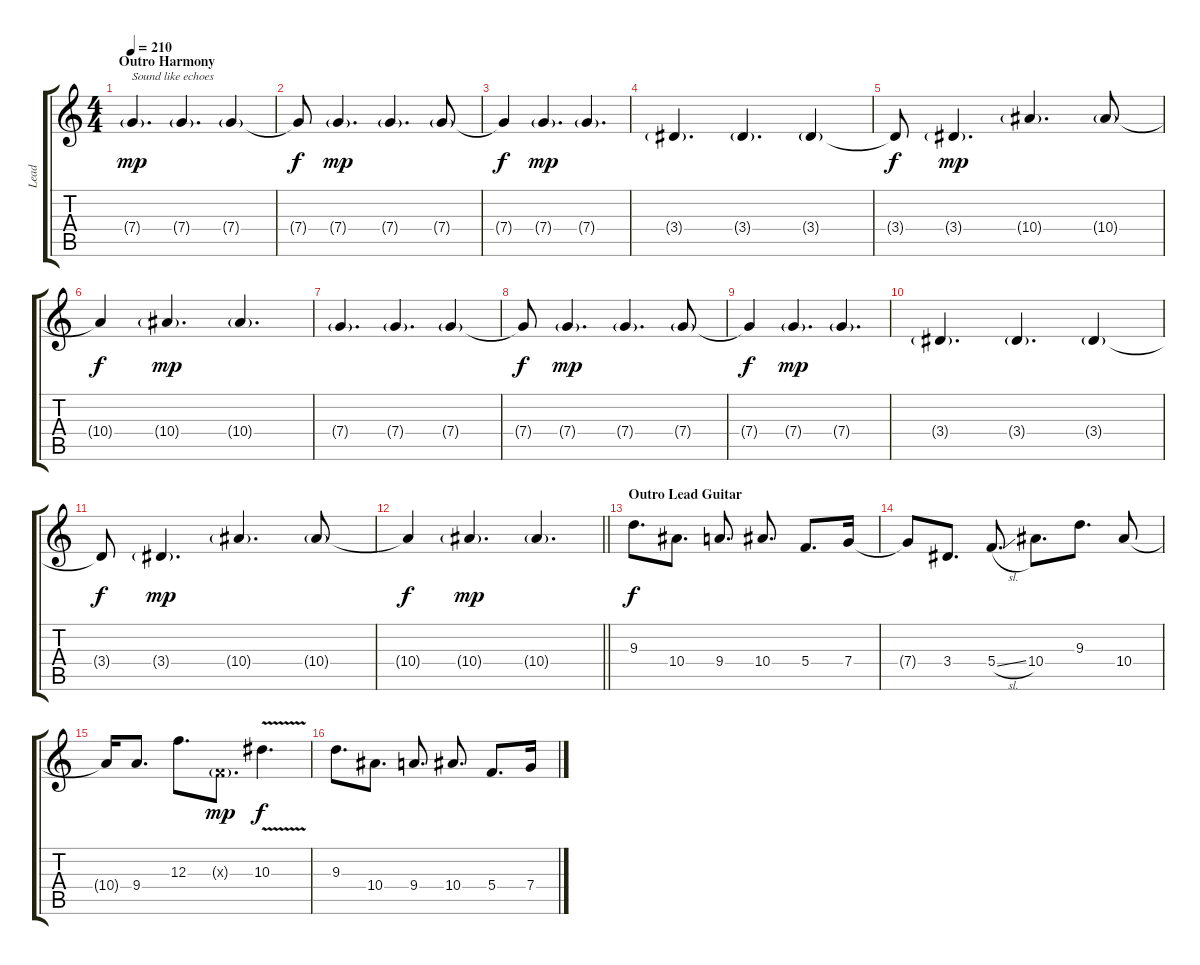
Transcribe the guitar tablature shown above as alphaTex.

\track ("Lead" "Lead") {instrument distortionguitar}
\staff {score tabs}
\tuning (D4 A3 F3 C3 G2 C2) {hide}
\ts (4 4)
\section ("" "Outro Harmony")
\tempo 210
\clef g2
\ks c
7.4{g}.4{d txt "Sound like echoes" dy mp volume 16 instrument distortionguitar} 7.4{g}.4{d} 7.4{g}.4 |
7.4{t}.8{dy f} 7.4{g}.4{d dy mp} 7.4{g}.4{d} 7.4{g}.8 |
7.4{t}.4{dy f} 7.4{g}.4{d dy mp} 7.4{g}.4{d} |
3.4{g}.4{d} 3.4{g}.4{d} 3.4{g}.4 |
3.4{t}.8{dy f} 3.4{g}.4{d dy mp} 10.4{g}.4{d} 10.4{g}.8 |
10.4{t}.4{dy f} 10.4{g}.4{d dy mp} 10.4{g}.4{d} |
7.4{g}.4{d} 7.4{g}.4{d} 7.4{g}.4 |
7.4{t}.8{dy f} 7.4{g}.4{d dy mp} 7.4{g}.4{d} 7.4{g}.8 |
7.4{t}.4{dy f} 7.4{g}.4{d dy mp} 7.4{g}.4{d} |
3.4{g}.4{d} 3.4{g}.4{d} 3.4{g}.4 |
3.4{t}.8{dy f} 3.4{g}.4{d dy mp} 10.4{g}.4{d} 10.4{g}.8 |
\barLineRight lightlight
10.4{t}.4{dy f} 10.4{g}.4{d dy mp} 10.4{g}.4{d} |
\section ("" "Outro Lead Guitar")
9.3.8{d dy f volume 14} 10.4.8{d} 9.4.8{d} 10.4.8{d} 5.4.8{d} 7.4.16 |
7.4{t}.8 3.4.8{d} 5.4{sl}.8{d} 10.4.8{d} 9.3.8{d} 10.4.8 |
10.4{t}.16 9.4.8{d} 12.3.8{d} 0.3{g x}.8{d dy mp} 10.3{v}.4{d dy f} |
9.3.8{d} 10.4.8{d} 9.4.8{d} 10.4.8{d} 5.4.8{d} 7.4.16
